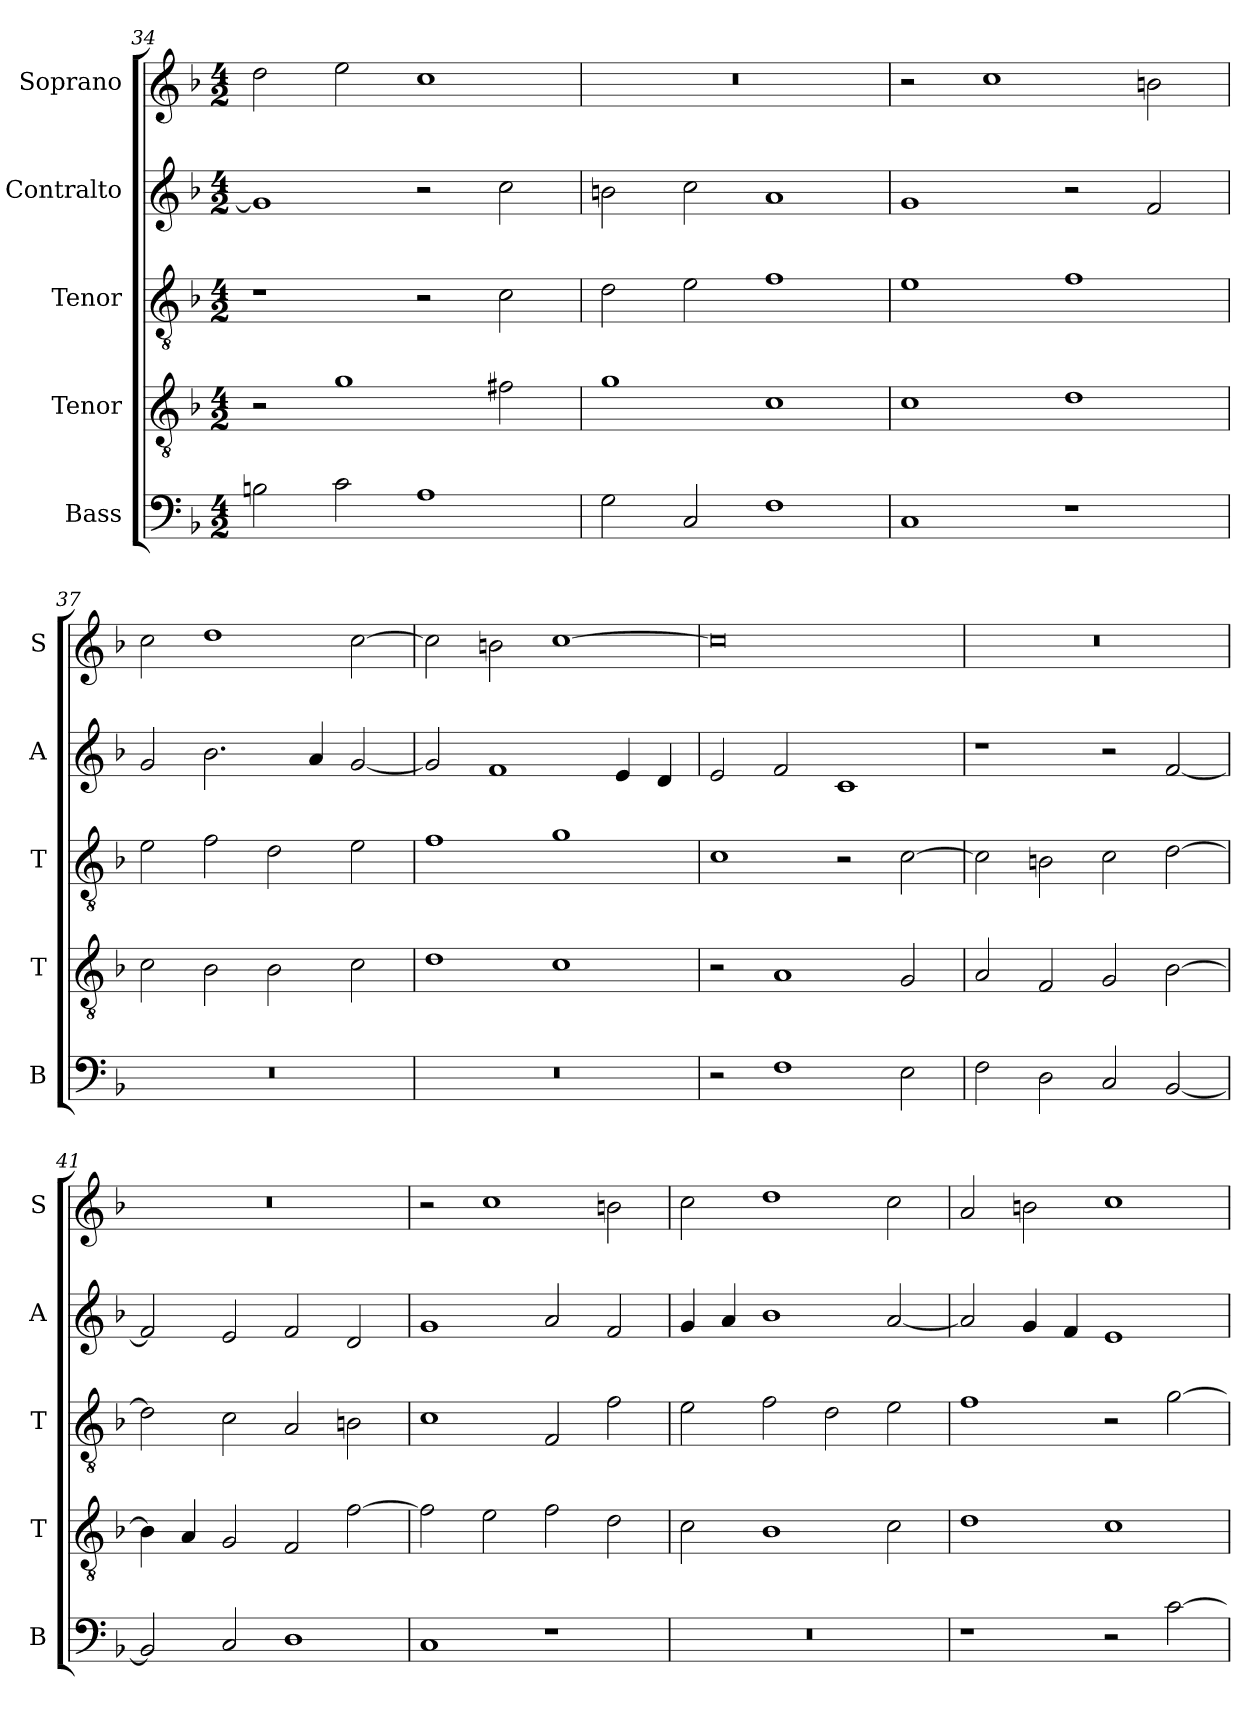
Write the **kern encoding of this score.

**kern	**kern	**kern	**kern	**kern
*part5	*part4	*part3	*part2	*part1
*staff5	*staff4	*staff3	*staff2	*staff1
*I"Bass	*I"Tenor	*I"Tenor	*I"Contralto	*I"Soprano
*I'B	*I'T	*I'T	*I'A	*I'S
*clefF4	*clefGv2	*clefGv2	*clefG2	*clefG2
*k[b-]	*k[b-]	*k[b-]	*k[b-]	*k[b-]
*F:ion	*F:ion	*F:ion	*F:ion	*F:ion
*M4/2	*M4/2	*M4/2	*M4/2	*M4/2
=34	=34	=34	=34	=34
2Bn	2r	1r	1g]	2dd
2c	1g	.	.	2ee
1A	.	2r	2r	1cc
.	2f#X	2c	2cc	.
=35	=35	=35	=35	=35
2G	1g	2d	2bn	0r
2C	.	2e	2cc	.
1F	1c	1f	1a	.
=36	=36	=36	=36	=36
1C	1c	1e	1g	2r
.	.	.	.	1cc
1r	1d	1f	2r	.
.	.	.	2f	2bn
=37	=37	=37	=37	=37
0r	2c	2e	2g	2cc
.	2B-	2f	2.b-	1dd
.	2B-	2d	.	.
.	.	.	4a	.
.	2c	2e	[2g	[2cc
=38	=38	=38	=38	=38
0r	1d	1f	2g]	2cc]
.	.	.	1f	2bn
.	1c	1g	.	[1cc
.	.	.	4e	.
.	.	.	4d	.
=39	=39	=39	=39	=39
2r	2r	1c	2e	0cc]
1F	1A	.	2f	.
.	.	2r	1c	.
2E	2G	[2c	.	.
=40	=40	=40	=40	=40
2F	2A	2c]	1r	0r
2D	2F	2Bn	.	.
2C	2G	2c	2r	.
[2BB-	[2B-	[2d	[2f	.
=41	=41	=41	=41	=41
2BB-]	4B-]	2d]	2f]	0r
.	4A	.	.	.
2C	2G	2c	2e	.
1D	2F	2A	2f	.
.	[2f	2Bn	2d	.
=42	=42	=42	=42	=42
1C	2f]	1c	1g	2r
.	2e	.	.	1cc
1r	2f	2F	2a	.
.	2d	2f	2f	2bn
=43	=43	=43	=43	=43
0r	2c	2e	4g	2cc
.	.	.	4a	.
.	1B-	2f	1b-	1dd
.	.	2d	.	.
.	2c	2e	[2a	2cc
=44	=44	=44	=44	=44
1r	1d	1f	2a]	2a
.	.	.	4g	2bn
.	.	.	4f	.
2r	1c	2r	1e	1cc
[2c	.	[2g	.	.
=	=	=	=	=
*-	*-	*-	*-	*-
